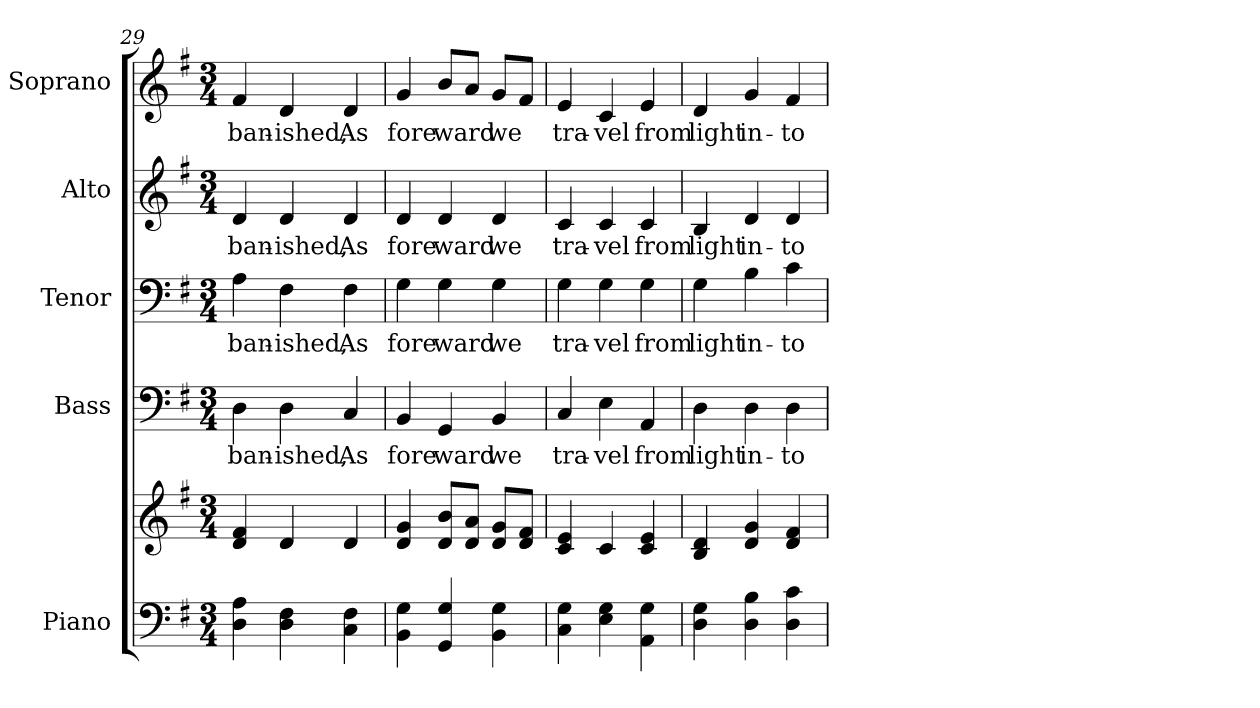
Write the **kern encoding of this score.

**kern	**kern	**kern	**text	**kern	**text	**kern	**text	**kern	**text
*part5	*part5	*part4	*part4	*part3	*part3	*part2	*part2	*part1	*part1
*staff6	*staff5	*staff4	*staff4	*staff3	*staff3	*staff2	*staff2	*staff1	*staff1
*I"Piano	*	*I"Bass	*	*I"Tenor	*	*I"Alto	*	*I"Soprano	*
*I'Pno.	*	*I'B.	*	*I'T.	*	*I'A.	*	*I'S.	*
!!LO:PB:g=z
*clefF4	*clefG2	*clefF4	*	*clefF4	*	*clefG2	*	*clefG2	*
*k[f#]	*k[f#]	*k[f#]	*	*k[f#]	*	*k[f#]	*	*k[f#]	*
*G:	*G:	*G:	*	*G:	*	*G:	*	*G:	*
*M3/4	*M3/4	*M3/4	*	*M3/4	*	*M3/4	*	*M3/4	*
=29	=29	=29	=29	=29	=29	=29	=29	=29	=29
!	!	!	!LO:LY:b:color=#000000	!	!	!	!	!	!
!	!	!	!	!	!LO:LY:b:color=#000000	!	!	!	!
!	!	!	!	!	!	!	!LO:LY:b:color=#000000	!	!
!	!	!	!	!	!	!	!	!	!LO:LY:b:color=#000000
4Di\ 4Ai	4di/ 4f#i	4Di\	ban-	4Ai\	ban-	4di/	ban-	4f#i/	ban-
!	!	!	!LO:LY:b:color=#000000	!	!	!	!	!	!
!	!	!	!	!	!LO:LY:b:color=#000000	!	!	!	!
!	!	!	!	!	!	!	!LO:LY:b:color=#000000	!	!
!	!	!	!	!	!	!	!	!	!LO:LY:b:color=#000000
4Di\ 4F#i	4di/	4Di\	-ished,	4F#i\	-ished,	4di/	-ished,	4di/	-ished,
!	!	!	!LO:LY:b:color=#000000	!	!	!	!	!	!
!	!	!	!	!	!LO:LY:b:color=#000000	!	!	!	!
!	!	!	!	!	!	!	!LO:LY:b:color=#000000	!	!
!	!	!	!	!	!	!	!	!	!LO:LY:b:color=#000000
4Ci\ 4F#i	4di/	4Ci/	As	4F#i\	As	4di/	As	4di/	As
=30	=30	=30	=30	=30	=30	=30	=30	=30	=30
*	*^	*	*	*	*	*	*	*	*
!	!	!	!	!LO:LY:b:color=#000000	!	!	!	!	!	!
!	!	!	!	!	!	!LO:LY:b:color=#000000	!	!	!	!
!	!	!	!	!	!	!	!	!LO:LY:b:color=#000000	!	!
!	!	!	!	!	!	!	!	!	!	!LO:LY:b:color=#000000
4BBi\ 4Gi	4di/ 4gi	4ryy	4BBi/	fore	4Gi\	fore	4di/	fore	4gi/	fore
!	!	!	!	!LO:LY:b:color=#000000	!	!	!	!	!	!
!	!	!	!	!	!	!LO:LY:b:color=#000000	!	!	!	!
!	!	!	!	!	!	!	!	!LO:LY:b:color=#000000	!	!
!	!	!	!	!	!	!	!	!	!	!LO:LY:b:color=#000000
4GGi/ 4Gi	8di/ 8biL	2ryy	4GGi/	ward	4Gi\	ward	4di/	ward	8bi/L	ward
.	8di/ 8aiJ	.	.	.	.	.	.	.	8ai/J	.
!	!	!	!	!LO:LY:b:color=#000000	!	!	!	!	!	!
!	!	!	!	!	!	!LO:LY:b:color=#000000	!	!	!	!
!	!	!	!	!	!	!	!	!LO:LY:b:color=#000000	!	!
!	!	!	!	!	!	!	!	!	!	!LO:LY:b:color=#000000
4BBi\ 4Gi	8di/ 8giL	.	4BBi/	we	4Gi\	we	4di/	we	8gi/L	we
.	8di/ 8f#iJ	.	.	.	.	.	.	.	8f#i/J	.
*	*v	*v	*	*	*	*	*	*	*	*
=31	=31	=31	=31	=31	=31	=31	=31	=31	=31
!	!	!	!LO:LY:b:color=#000000	!	!	!	!	!	!
!	!	!	!	!	!LO:LY:b:color=#000000	!	!	!	!
!	!	!	!	!	!	!	!LO:LY:b:color=#000000	!	!
!	!	!	!	!	!	!	!	!	!LO:LY:b:color=#000000
4Ci\ 4Gi	4ci/ 4ei	4Ci/	tra-	4Gi\	tra-	4ci/	tra-	4ei/	tra-
!	!	!	!LO:LY:b:color=#000000	!	!	!	!	!	!
!	!	!	!	!	!LO:LY:b:color=#000000	!	!	!	!
!	!	!	!	!	!	!	!LO:LY:b:color=#000000	!	!
!	!	!	!	!	!	!	!	!	!LO:LY:b:color=#000000
4Ei\ 4Gi	4ci/	4Ei\	-vel	4Gi\	-vel	4ci/	-vel	4ci/	-vel
!	!	!	!LO:LY:b:color=#000000	!	!	!	!	!	!
!	!	!	!	!	!LO:LY:b:color=#000000	!	!	!	!
!	!	!	!	!	!	!	!LO:LY:b:color=#000000	!	!
!	!	!	!	!	!	!	!	!	!LO:LY:b:color=#000000
4AAi\ 4Gi	4ci/ 4ei	4AAi/	from	4Gi\	from	4ci/	from	4ei/	from
!!LO:PB:g=z
=32	=32	=32	=32	=32	=32	=32	=32	=32	=32
!	!	!	!LO:LY:b:color=#000000	!	!	!	!	!	!
!	!	!	!	!	!LO:LY:b:color=#000000	!	!	!	!
!	!	!	!	!	!	!	!LO:LY:b:color=#000000	!	!
!	!	!	!	!	!	!	!	!	!LO:LY:b:color=#000000
4Di\ 4Gi	4Bi/ 4di	4Di\	light	4Gi\	light	4Bi/	light	4di/	light
!	!	!	!LO:LY:b:color=#000000	!	!	!	!	!	!
!	!	!	!	!	!LO:LY:b:color=#000000	!	!	!	!
!	!	!	!	!	!	!	!LO:LY:b:color=#000000	!	!
!	!	!	!	!	!	!	!	!	!LO:LY:b:color=#000000
4Di\ 4Bi	4di/ 4gi	4Di\	in-	4Bi\	in-	4di/	in-	4gi/	in-
!	!	!	!LO:LY:b:color=#000000	!	!	!	!	!	!
!	!	!	!	!	!LO:LY:b:color=#000000	!	!	!	!
!	!	!	!	!	!	!	!LO:LY:b:color=#000000	!	!
!	!	!	!	!	!	!	!	!	!LO:LY:b:color=#000000
4Di\ 4ci	4di/ 4f#i	4Di\	-to	4ci\	-to	4di/	-to	4f#i/	-to
=	=	=	=	=	=	=	=	=	=
*-	*-	*-	*-	*-	*-	*-	*-	*-	*-
